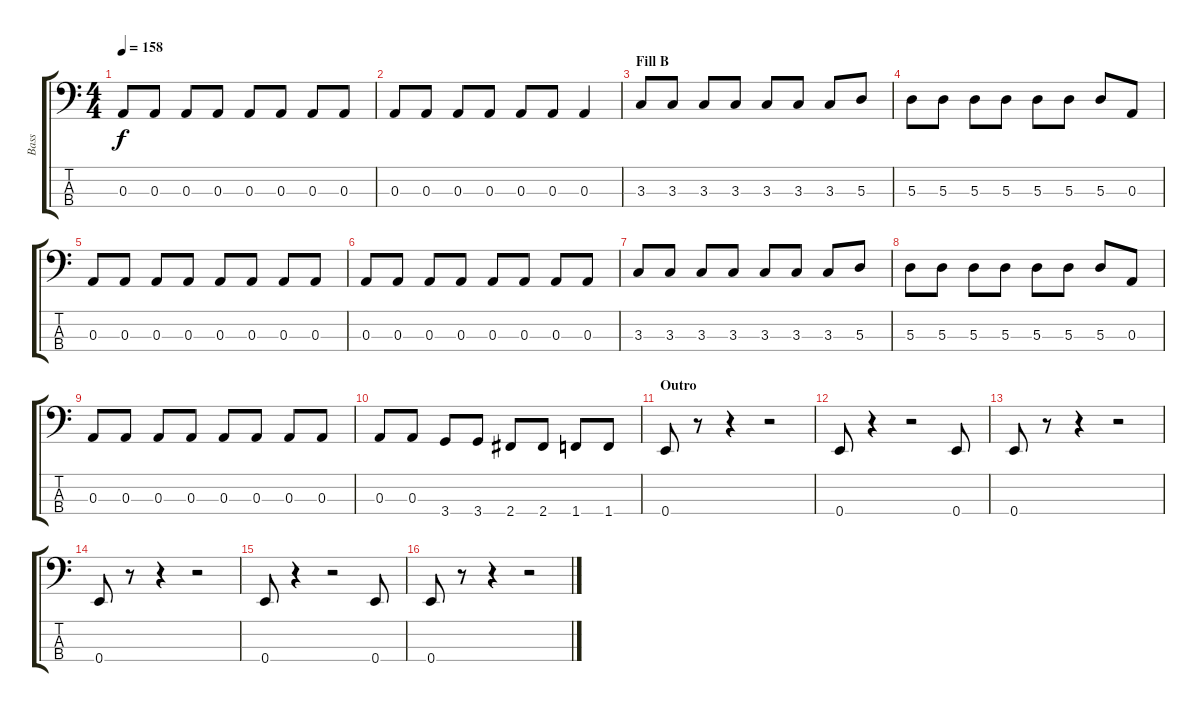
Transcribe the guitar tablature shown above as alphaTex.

\track ("Bass" "Bass") {instrument electricbassfinger}
\staff {score tabs}
\tuning (G2 D2 A1 E1) {hide}
\ts (4 4)
\tempo 158
\clef f4
\ks c
0.3.8{dy f} 0.3.8 0.3.8 0.3.8 0.3.8 0.3.8 0.3.8 0.3.8 |
0.3.8 0.3.8 0.3.8 0.3.8 0.3.8 0.3.8 0.3.4 |
\section ("" "Fill B")
3.3.8 3.3.8 3.3.8 3.3.8 3.3.8 3.3.8 3.3.8 5.3.8 |
5.3.8 5.3.8 5.3.8 5.3.8 5.3.8 5.3.8 5.3.8 0.3.8 |
0.3.8 0.3.8 0.3.8 0.3.8 0.3.8 0.3.8 0.3.8 0.3.8 |
0.3.8 0.3.8 0.3.8 0.3.8 0.3.8 0.3.8 0.3.8 0.3.8 |
3.3.8 3.3.8 3.3.8 3.3.8 3.3.8 3.3.8 3.3.8 5.3.8 |
5.3.8 5.3.8 5.3.8 5.3.8 5.3.8 5.3.8 5.3.8 0.3.8 |
0.3.8 0.3.8 0.3.8 0.3.8 0.3.8 0.3.8 0.3.8 0.3.8 |
0.3.8 0.3.8 3.4.8 3.4.8 2.4.8 2.4.8 1.4.8 1.4.8 |
\section ("" "Outro")
0.4.8 r.8 r.4 r.2 |
0.4.8 r.4 r.2 0.4.8 |
0.4.8 r.8 r.4 r.2 |
0.4.8 r.8 r.4 r.2 |
0.4.8 r.4 r.2 0.4.8 |
0.4.8 r.8 r.4 r.2
